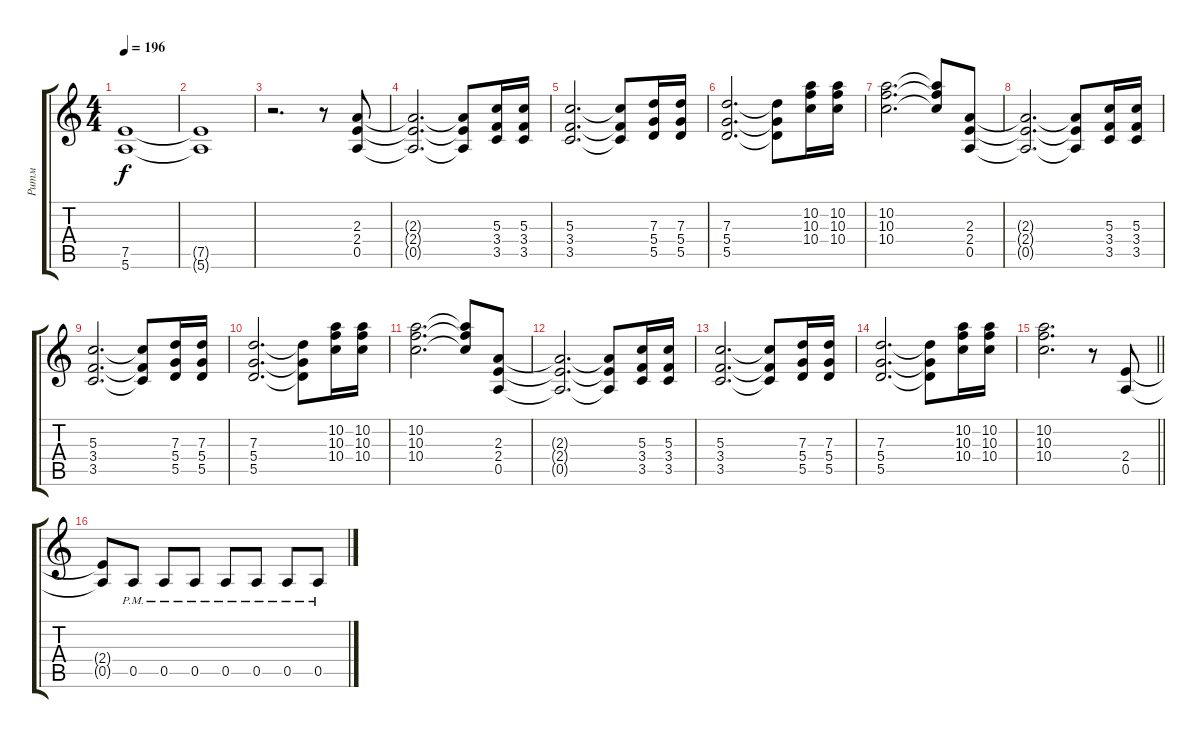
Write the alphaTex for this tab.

\track ("Ритм" "Ритм") {instrument distortionguitar}
\staff {score tabs}
\tuning (E4 B3 G3 D3 A2 E2) {hide}
\ts (4 4)
\tempo 196
\clef g2
\ks c
(7.5{t} 5.6{t}).1{dy f} |
(7.5{t} 5.6{t}).1 |
r.2{d} r.8 (2.3 2.4 0.5).8 |
(2.3{t} 2.4{t} 0.5{t}).2{d} (2.3{t} 2.4{t} 0.5{t}).8 (5.3 3.4 3.5).16 (5.3 3.4 3.5).16 |
(5.3 3.4 3.5).2{d} (5.3{t} 3.4{t} 3.5{t}).8 (7.3 5.4 5.5).16 (7.3 5.4 5.5).16 |
(7.3 5.4 5.5).2{d} (7.3{t} 5.4{t} 5.5{t}).8 (10.2 10.3 10.4).16 (10.2 10.3 10.4).16 |
(10.2 10.3 10.4).2{d} (10.2{t} 10.3{t} 10.4{t}).8 (2.3 2.4 0.5).8 |
(2.3{t} 2.4{t} 0.5{t}).2{d} (2.3{t} 2.4{t} 0.5{t}).8 (5.3 3.4 3.5).16 (5.3 3.4 3.5).16 |
(5.3 3.4 3.5).2{d} (5.3{t} 3.4{t} 3.5{t}).8 (7.3 5.4 5.5).16 (7.3 5.4 5.5).16 |
(7.3 5.4 5.5).2{d} (7.3{t} 5.4{t} 5.5{t}).8 (10.2 10.3 10.4).16 (10.2 10.3 10.4).16 |
(10.2 10.3 10.4).2{d} (10.2{t} 10.3{t} 10.4{t}).8 (2.3 2.4 0.5).8 |
(2.3{t} 2.4{t} 0.5{t}).2{d} (2.3{t} 2.4{t} 0.5{t}).8 (5.3 3.4 3.5).16 (5.3 3.4 3.5).16 |
(5.3 3.4 3.5).2{d} (5.3{t} 3.4{t} 3.5{t}).8 (7.3 5.4 5.5).16 (7.3 5.4 5.5).16 |
(7.3 5.4 5.5).2{d} (7.3{t} 5.4{t} 5.5{t}).8 (10.2 10.3 10.4).16 (10.2 10.3 10.4).16 |
\barLineRight lightlight
(10.2 10.3 10.4).2{d} r.8 (2.4 0.5).8 |
(2.4{t} 0.5{t}).8 0.5{pm}.8 0.5{pm}.8 0.5{pm}.8 0.5{pm}.8 0.5{pm}.8 0.5{pm}.8 0.5{pm}.8
